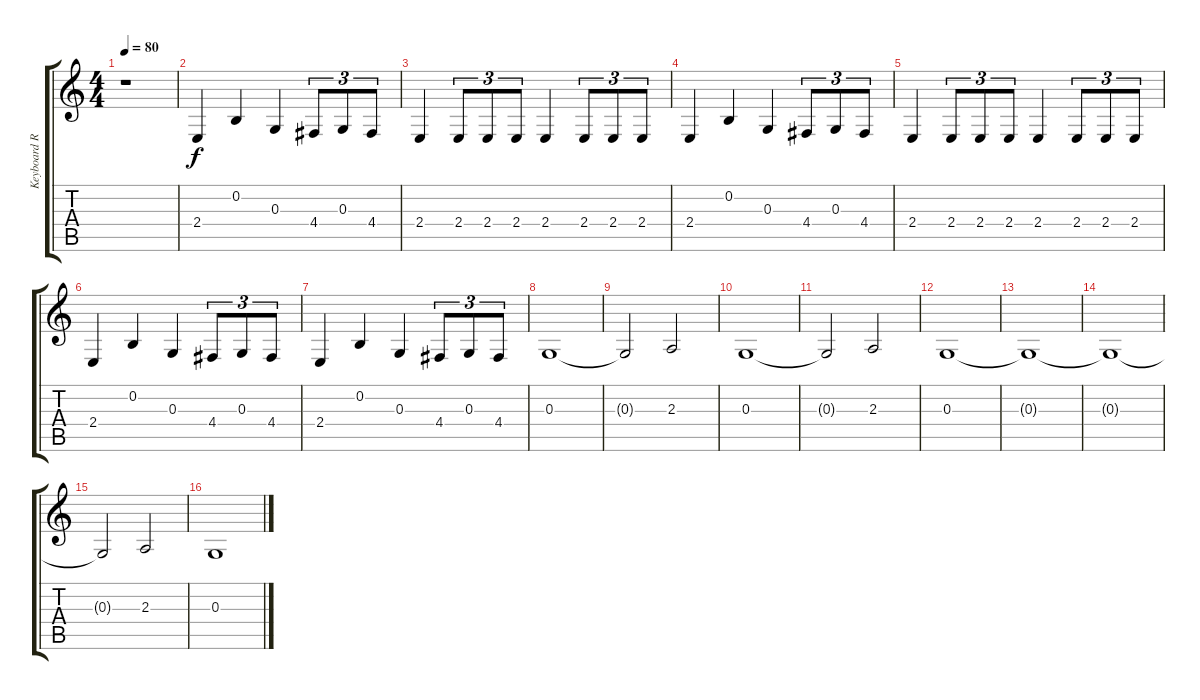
\track ("Keyboard Right" "Keyboard R") {instrument churchorgan}
\staff {score tabs}
\tuning (E4 B3 G3 D3 A2 E2) {hide}
\ts (4 4)
\tempo 80
\clef g2
\ks c
r.1{dy f volume 14} |
2.4.4 0.2.4 0.3.4 4.4.8{tu (3 2)} 0.3.8{tu (3 2)} 4.4.8{tu (3 2)} |
2.4.4 2.4.8{tu (3 2)} 2.4.8{tu (3 2)} 2.4.8{tu (3 2)} 2.4.4 2.4.8{tu (3 2)} 2.4.8{tu (3 2)} 2.4.8{tu (3 2)} |
2.4.4 0.2.4 0.3.4 4.4.8{tu (3 2)} 0.3.8{tu (3 2)} 4.4.8{tu (3 2)} |
2.4.4 2.4.8{tu (3 2)} 2.4.8{tu (3 2)} 2.4.8{tu (3 2)} 2.4.4 2.4.8{tu (3 2)} 2.4.8{tu (3 2)} 2.4.8{tu (3 2)} |
2.4.4 0.2.4 0.3.4 4.4.8{tu (3 2)} 0.3.8{tu (3 2)} 4.4.8{tu (3 2)} |
2.4.4 0.2.4 0.3.4 4.4.8{tu (3 2)} 0.3.8{tu (3 2)} 4.4.8{tu (3 2)} |
0.3.1 |
0.3{t}.2 2.3.2 |
0.3.1 |
0.3{t}.2 2.3.2 |
0.3.1 |
0.3{t}.1 |
0.3{t}.1 |
0.3{t}.2 2.3.2 |
0.3.1
